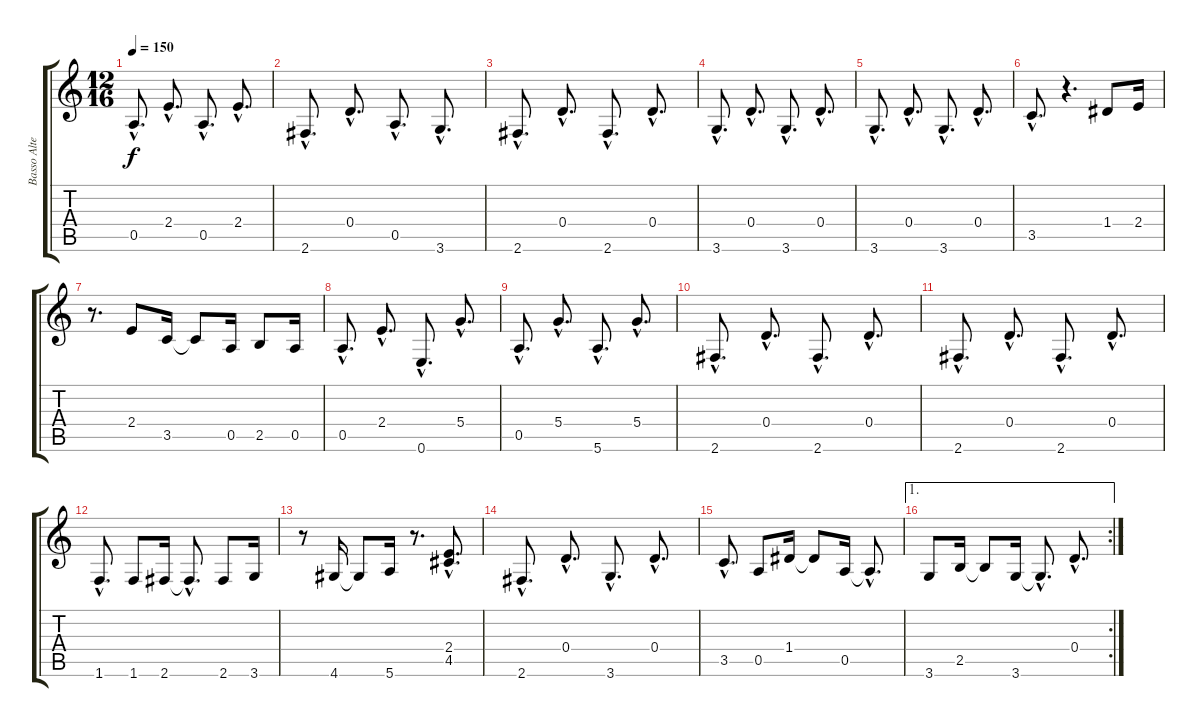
\track ("Basso Alternato" "Basso Alte") {instrument acousticguitarnylon}
\staff {score tabs}
\tuning (E4 B3 G3 D3 A2 E2) {hide}
\ts (12 16)
\tempo 150
\clef g2
\ks c
0.5{hac}.8{d dy f} 2.4{hac}.8{d} 0.5{hac}.8{d} 2.4{hac}.8{d} |
2.6{hac}.8{d} 0.4{hac}.8{d} 0.5{hac}.8{d} 3.6{hac}.8{d} |
2.6{hac}.8{d} 0.4{hac}.8{d} 2.6{hac}.8{d} 0.4{hac}.8{d} |
3.6{hac}.8{d} 0.4{hac}.8{d} 3.6{hac}.8{d} 0.4{hac}.8{d} |
3.6{hac}.8{d} 0.4{hac}.8{d} 3.6{hac}.8{d} 0.4{hac}.8{d} |
3.5{hac}.8{d} r.4{d} 1.4.8 2.4.16 |
r.8{d} 2.4.8 3.5.16 3.5{t}.8 0.5.16 2.5.8 0.5.16 |
0.5{hac}.8{d} 2.4{hac}.8{d} 0.6{hac}.8{d} 5.4{hac}.8{d} |
0.5{hac}.8{d} 5.4{hac}.8{d} 5.6{hac}.8{d} 5.4{hac}.8{d} |
2.6{hac}.8{d} 0.4{hac}.8{d} 2.6{hac}.8{d} 0.4{hac}.8{d} |
2.6{hac}.8{d} 0.4{hac}.8{d} 2.6{hac}.8{d} 0.4{hac}.8{d} |
1.6{hac}.8{d} 1.6.8 2.6.16 2.6{hac t}.8{d} 2.6.8 3.6.16 |
r.8 4.6.16 4.6{t}.8 5.6.16 r.8{d} (2.4{hac} 4.5{hac}).8{d} |
2.6{hac}.8{d} 0.4{hac}.8{d} 3.6{hac}.8{d} 0.4{hac}.8{d} |
3.5{hac}.8{d} 0.5.8 1.4.16 1.4{t}.8 0.5.16 0.5{hac t}.8{d} |
\ae 1
\rc 2
3.6.8 2.5.16 2.5{t}.8 3.6.16 3.6{hac t}.8{d} 0.4{hac}.8{d}
